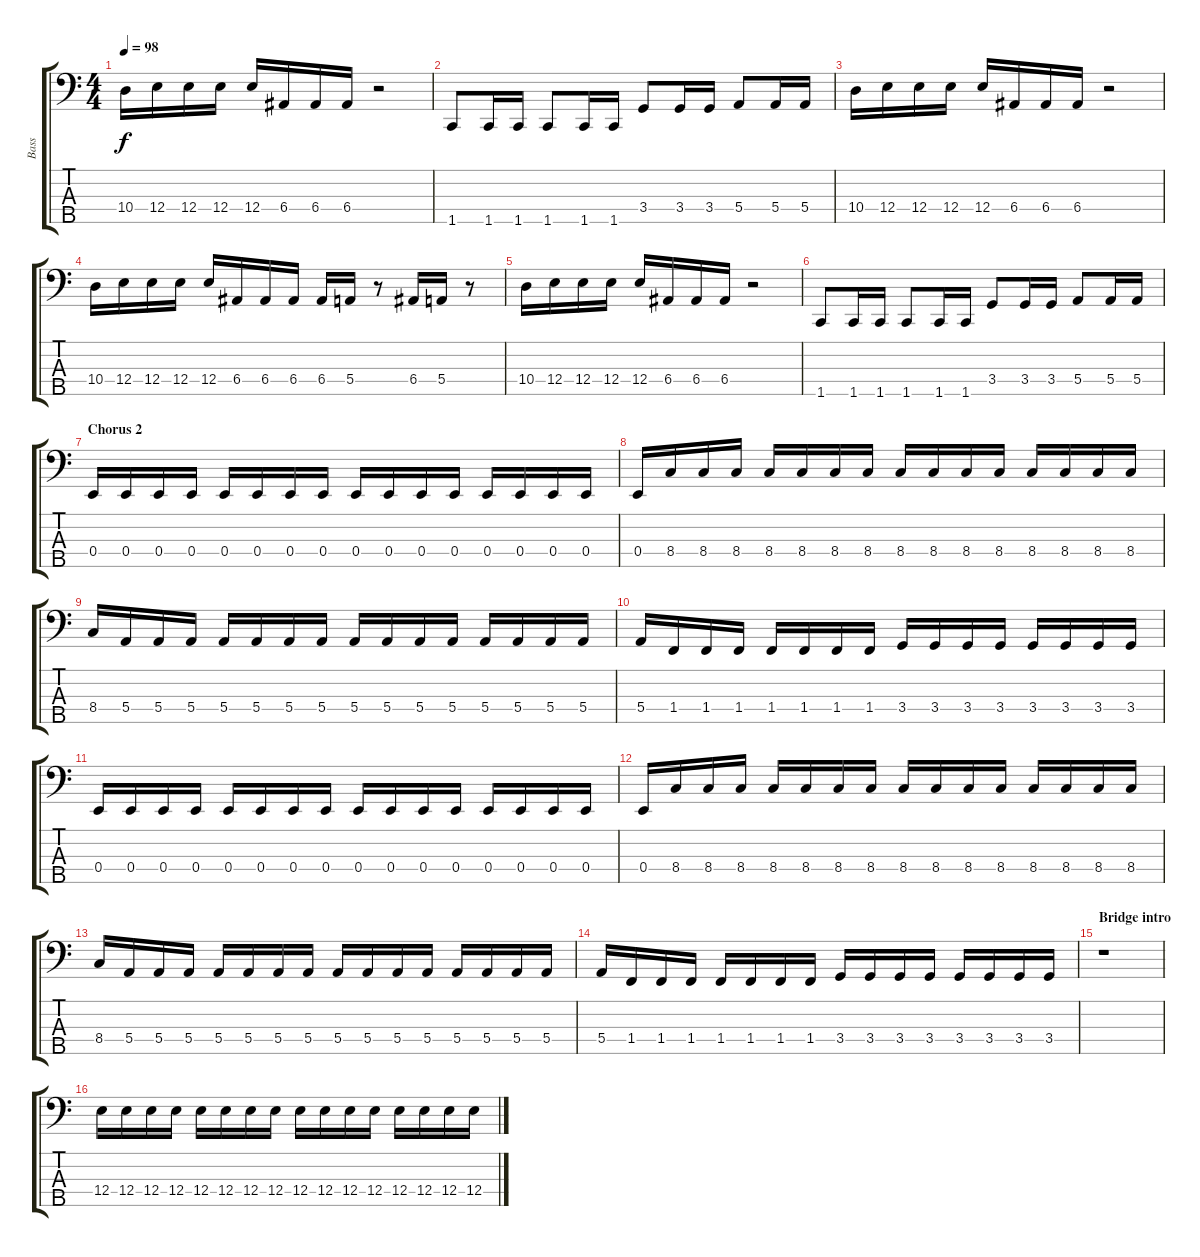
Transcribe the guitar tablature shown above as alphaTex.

\track ("Bass" "Bass") {instrument electricbassfinger}
\staff {score tabs}
\tuning (G2 E2 B1 E1 B0) {hide}
\ts (4 4)
\tempo 98
\clef f4
\ks c
10.4.16{dy f} 12.4.16 12.4.16 12.4.16 12.4.16 6.4.16 6.4.16 6.4.16 r.2 |
1.5.8 1.5.16 1.5.16 1.5.8 1.5.16 1.5.16 3.4.8 3.4.16 3.4.16 5.4.8 5.4.16 5.4.16 |
10.4.16 12.4.16 12.4.16 12.4.16 12.4.16 6.4.16 6.4.16 6.4.16 r.2 |
10.4.16 12.4.16 12.4.16 12.4.16 12.4.16 6.4.16 6.4.16 6.4.16 6.4.16 5.4.16 r.8 6.4.16 5.4.16 r.8 |
10.4.16 12.4.16 12.4.16 12.4.16 12.4.16 6.4.16 6.4.16 6.4.16 r.2 |
1.5.8 1.5.16 1.5.16 1.5.8 1.5.16 1.5.16 3.4.8 3.4.16 3.4.16 5.4.8 5.4.16 5.4.16 |
\section ("" "Chorus 2")
0.4.16 0.4.16 0.4.16 0.4.16 0.4.16 0.4.16 0.4.16 0.4.16 0.4.16 0.4.16 0.4.16 0.4.16 0.4.16 0.4.16 0.4.16 0.4.16 |
0.4.16 8.4.16 8.4.16 8.4.16 8.4.16 8.4.16 8.4.16 8.4.16 8.4.16 8.4.16 8.4.16 8.4.16 8.4.16 8.4.16 8.4.16 8.4.16 |
8.4.16 5.4.16 5.4.16 5.4.16 5.4.16 5.4.16 5.4.16 5.4.16 5.4.16 5.4.16 5.4.16 5.4.16 5.4.16 5.4.16 5.4.16 5.4.16 |
5.4.16 1.4.16 1.4.16 1.4.16 1.4.16 1.4.16 1.4.16 1.4.16 3.4.16 3.4.16 3.4.16 3.4.16 3.4.16 3.4.16 3.4.16 3.4.16 |
0.4.16 0.4.16 0.4.16 0.4.16 0.4.16 0.4.16 0.4.16 0.4.16 0.4.16 0.4.16 0.4.16 0.4.16 0.4.16 0.4.16 0.4.16 0.4.16 |
0.4.16 8.4.16 8.4.16 8.4.16 8.4.16 8.4.16 8.4.16 8.4.16 8.4.16 8.4.16 8.4.16 8.4.16 8.4.16 8.4.16 8.4.16 8.4.16 |
8.4.16 5.4.16 5.4.16 5.4.16 5.4.16 5.4.16 5.4.16 5.4.16 5.4.16 5.4.16 5.4.16 5.4.16 5.4.16 5.4.16 5.4.16 5.4.16 |
5.4.16 1.4.16 1.4.16 1.4.16 1.4.16 1.4.16 1.4.16 1.4.16 3.4.16 3.4.16 3.4.16 3.4.16 3.4.16 3.4.16 3.4.16 3.4.16 |
\section ("" "Bridge intro")
r.1 |
12.4.16 12.4.16 12.4.16 12.4.16 12.4.16 12.4.16 12.4.16 12.4.16 12.4.16 12.4.16 12.4.16 12.4.16 12.4.16 12.4.16 12.4.16 12.4.16
